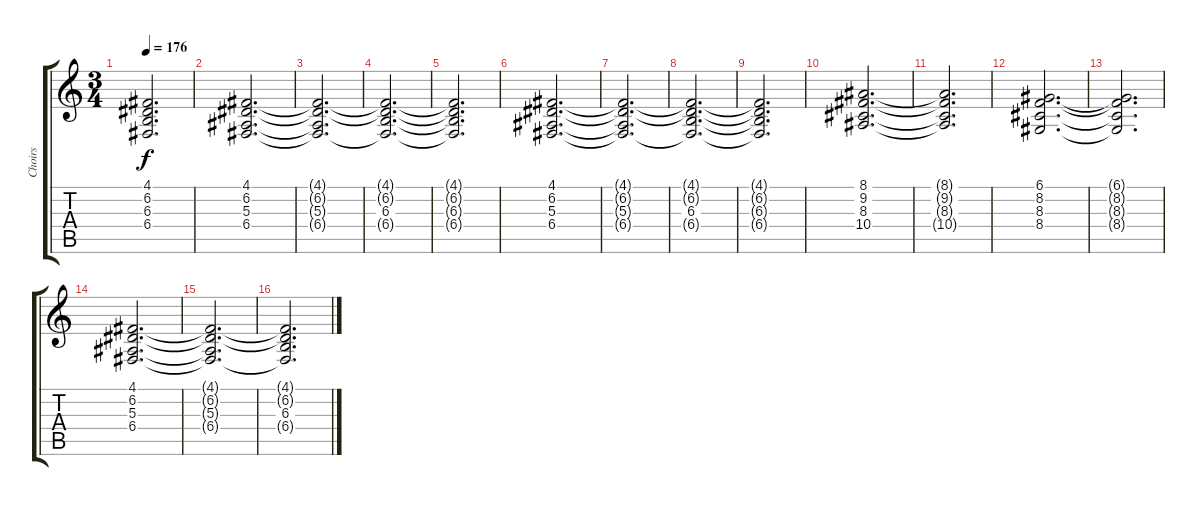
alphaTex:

\track ("Choirs" "Choirs") {instrument choiraahs}
\staff {score tabs}
\tuning (D4 A3 F3 C3 G2 D2) {hide}
\ts (3 4)
\tempo 176
\clef g2
\ks c
(4.1{t} 6.2{t} 6.3{t} 6.4{t}).2{d dy f} |
(4.1 6.2 5.3 6.4).2{d} |
(4.1{t} 6.2{t} 5.3{t} 6.4{t}).2{d} |
(4.1{t} 6.2{t} 6.3 6.4{t}).2{d} |
(4.1{t} 6.2{t} 6.3{t} 6.4{t}).2{d} |
(4.1 6.2 5.3 6.4).2{d} |
(4.1{t} 6.2{t} 5.3{t} 6.4{t}).2{d} |
(4.1{t} 6.2{t} 6.3 6.4{t}).2{d} |
(4.1{t} 6.2{t} 6.3{t} 6.4{t}).2{d} |
(8.1 9.2 8.3 10.4).2{d} |
(8.1{t} 9.2{t} 8.3{t} 10.4{t}).2{d} |
(6.1 8.2 8.3 8.4).2{d} |
(6.1{t} 8.2{t} 8.3{t} 8.4{t}).2{d} |
(4.1 6.2 5.3 6.4).2{d} |
(4.1{t} 6.2{t} 5.3{t} 6.4{t}).2{d} |
(4.1{t} 6.2{t} 6.3 6.4{t}).2{d}
